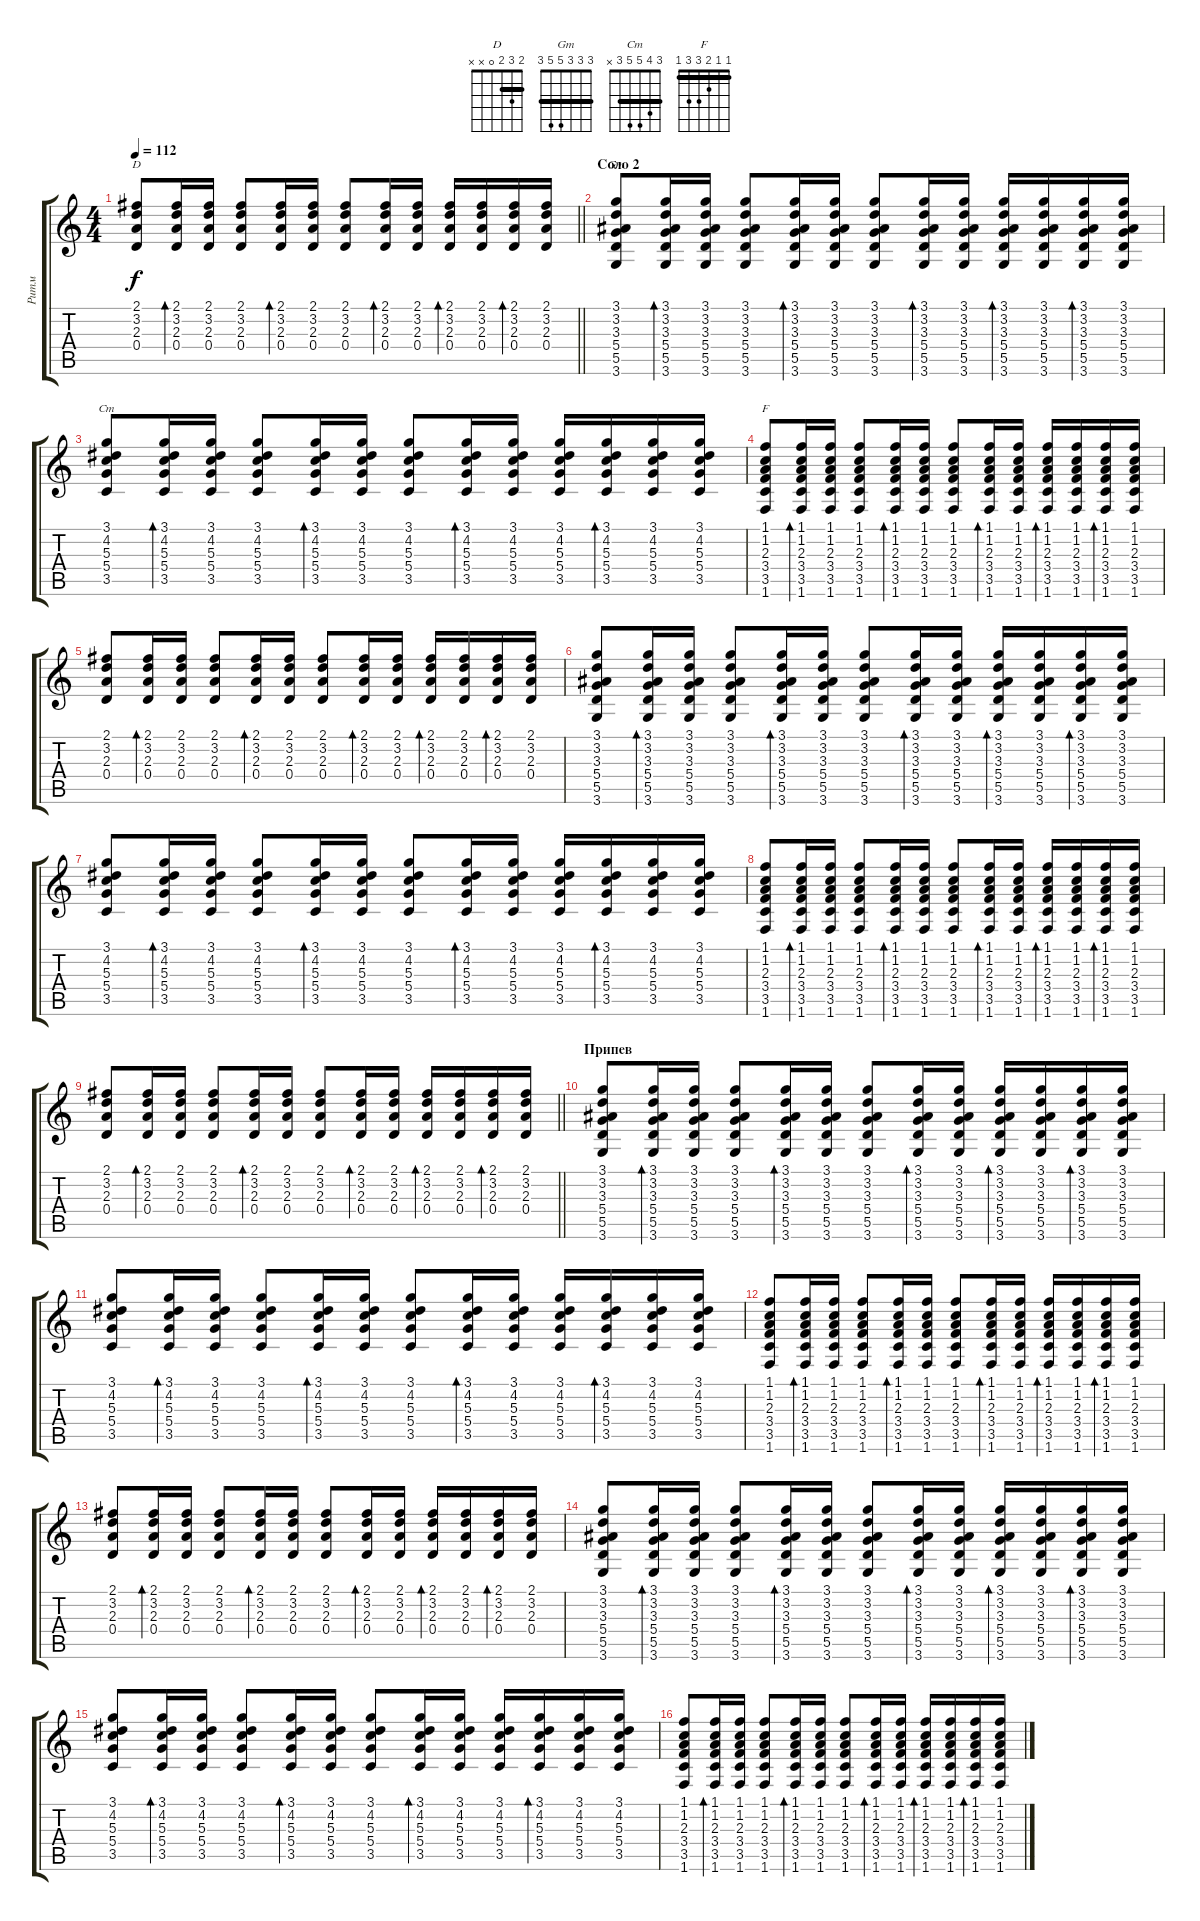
\track ("Ритм" "Ритм") {instrument acousticguitarsteel}
\staff {score tabs}
\tuning (E4 B3 G3 D3 A2 E2) {hide}
\chord ("D" 2 3 2 0 x x) {barre 2}
\chord ("Gm" 3 3 3 5 5 3) {barre 3}
\chord ("Cm" 3 4 5 5 3 x) {barre 3}
\chord ("F" 1 1 2 3 3 1) {barre 1}
\ts (4 4)
\tempo 112
\clef g2
\barLineRight lightlight
\ks c
(2.1 3.2 2.3 0.4).8{ch "D" dy f} (2.1 3.2 2.3 0.4).16{bd 30} (2.1 3.2 2.3 0.4).16 (2.1 3.2 2.3 0.4).8 (2.1 3.2 2.3 0.4).16{bd 30} (2.1 3.2 2.3 0.4).16 (2.1 3.2 2.3 0.4).8 (2.1 3.2 2.3 0.4).16{bd 30} (2.1 3.2 2.3 0.4).16 (2.1 3.2 2.3 0.4).16{bd 30} (2.1 3.2 2.3 0.4).16 (2.1 3.2 2.3 0.4).16{bd 30} (2.1 3.2 2.3 0.4).16 |
\section ("" "Соло 2")
(3.1 3.2 3.3 5.4 5.5 3.6).8{ch "Gm"} (3.1 3.2 3.3 5.4 5.5 3.6).16{bd 30} (3.1 3.2 3.3 5.4 5.5 3.6).16 (3.1 3.2 3.3 5.4 5.5 3.6).8 (3.1 3.2 3.3 5.4 5.5 3.6).16{bd 30} (3.1 3.2 3.3 5.4 5.5 3.6).16 (3.1 3.2 3.3 5.4 5.5 3.6).8 (3.1 3.2 3.3 5.4 5.5 3.6).16{bd 30} (3.1 3.2 3.3 5.4 5.5 3.6).16 (3.1 3.2 3.3 5.4 5.5 3.6).16{bd 30} (3.1 3.2 3.3 5.4 5.5 3.6).16 (3.1 3.2 3.3 5.4 5.5 3.6).16{bd 30} (3.1 3.2 3.3 5.4 5.5 3.6).16 |
(3.1 4.2 5.3 5.4 3.5).8{ch "Cm"} (3.1 4.2 5.3 5.4 3.5).16{bd 30} (3.1 4.2 5.3 5.4 3.5).16 (3.1 4.2 5.3 5.4 3.5).8 (3.1 4.2 5.3 5.4 3.5).16{bd 30} (3.1 4.2 5.3 5.4 3.5).16 (3.1 4.2 5.3 5.4 3.5).8 (3.1 4.2 5.3 5.4 3.5).16{bd 30} (3.1 4.2 5.3 5.4 3.5).16 (3.1 4.2 5.3 5.4 3.5).16 (3.1 4.2 5.3 5.4 3.5).16{bd 30} (3.1 4.2 5.3 5.4 3.5).16 (3.1 4.2 5.3 5.4 3.5).16 |
(1.1 1.2 2.3 3.4 3.5 1.6).8{ch "F"} (1.1 1.2 2.3 3.4 3.5 1.6).16{bd 30} (1.1 1.2 2.3 3.4 3.5 1.6).16 (1.1 1.2 2.3 3.4 3.5 1.6).8 (1.1 1.2 2.3 3.4 3.5 1.6).16{bd 30} (1.1 1.2 2.3 3.4 3.5 1.6).16 (1.1 1.2 2.3 3.4 3.5 1.6).8 (1.1 1.2 2.3 3.4 3.5 1.6).16{bd 30} (1.1 1.2 2.3 3.4 3.5 1.6).16 (1.1 1.2 2.3 3.4 3.5 1.6).16{bd 30} (1.1 1.2 2.3 3.4 3.5 1.6).16 (1.1 1.2 2.3 3.4 3.5 1.6).16{bd 30} (1.1 1.2 2.3 3.4 3.5 1.6).16 |
(2.1 3.2 2.3 0.4).8 (2.1 3.2 2.3 0.4).16{bd 30} (2.1 3.2 2.3 0.4).16 (2.1 3.2 2.3 0.4).8 (2.1 3.2 2.3 0.4).16{bd 30} (2.1 3.2 2.3 0.4).16 (2.1 3.2 2.3 0.4).8 (2.1 3.2 2.3 0.4).16{bd 30} (2.1 3.2 2.3 0.4).16 (2.1 3.2 2.3 0.4).16{bd 30} (2.1 3.2 2.3 0.4).16 (2.1 3.2 2.3 0.4).16{bd 30} (2.1 3.2 2.3 0.4).16 |
(3.1 3.2 3.3 5.4 5.5 3.6).8 (3.1 3.2 3.3 5.4 5.5 3.6).16{bd 30} (3.1 3.2 3.3 5.4 5.5 3.6).16 (3.1 3.2 3.3 5.4 5.5 3.6).8 (3.1 3.2 3.3 5.4 5.5 3.6).16{bd 30} (3.1 3.2 3.3 5.4 5.5 3.6).16 (3.1 3.2 3.3 5.4 5.5 3.6).8 (3.1 3.2 3.3 5.4 5.5 3.6).16{bd 30} (3.1 3.2 3.3 5.4 5.5 3.6).16 (3.1 3.2 3.3 5.4 5.5 3.6).16{bd 30} (3.1 3.2 3.3 5.4 5.5 3.6).16 (3.1 3.2 3.3 5.4 5.5 3.6).16{bd 30} (3.1 3.2 3.3 5.4 5.5 3.6).16 |
(3.1 4.2 5.3 5.4 3.5).8 (3.1 4.2 5.3 5.4 3.5).16{bd 30} (3.1 4.2 5.3 5.4 3.5).16 (3.1 4.2 5.3 5.4 3.5).8 (3.1 4.2 5.3 5.4 3.5).16{bd 30} (3.1 4.2 5.3 5.4 3.5).16 (3.1 4.2 5.3 5.4 3.5).8 (3.1 4.2 5.3 5.4 3.5).16{bd 30} (3.1 4.2 5.3 5.4 3.5).16 (3.1 4.2 5.3 5.4 3.5).16 (3.1 4.2 5.3 5.4 3.5).16{bd 30} (3.1 4.2 5.3 5.4 3.5).16 (3.1 4.2 5.3 5.4 3.5).16 |
(1.1 1.2 2.3 3.4 3.5 1.6).8 (1.1 1.2 2.3 3.4 3.5 1.6).16{bd 30} (1.1 1.2 2.3 3.4 3.5 1.6).16 (1.1 1.2 2.3 3.4 3.5 1.6).8 (1.1 1.2 2.3 3.4 3.5 1.6).16{bd 30} (1.1 1.2 2.3 3.4 3.5 1.6).16 (1.1 1.2 2.3 3.4 3.5 1.6).8 (1.1 1.2 2.3 3.4 3.5 1.6).16{bd 30} (1.1 1.2 2.3 3.4 3.5 1.6).16 (1.1 1.2 2.3 3.4 3.5 1.6).16{bd 30} (1.1 1.2 2.3 3.4 3.5 1.6).16 (1.1 1.2 2.3 3.4 3.5 1.6).16{bd 30} (1.1 1.2 2.3 3.4 3.5 1.6).16 |
\barLineRight lightlight
(2.1 3.2 2.3 0.4).8 (2.1 3.2 2.3 0.4).16{bd 30} (2.1 3.2 2.3 0.4).16 (2.1 3.2 2.3 0.4).8 (2.1 3.2 2.3 0.4).16{bd 30} (2.1 3.2 2.3 0.4).16 (2.1 3.2 2.3 0.4).8 (2.1 3.2 2.3 0.4).16{bd 30} (2.1 3.2 2.3 0.4).16 (2.1 3.2 2.3 0.4).16{bd 30} (2.1 3.2 2.3 0.4).16 (2.1 3.2 2.3 0.4).16{bd 30} (2.1 3.2 2.3 0.4).16 |
\section ("" "Припев")
(3.1 3.2 3.3 5.4 5.5 3.6).8 (3.1 3.2 3.3 5.4 5.5 3.6).16{bd 30} (3.1 3.2 3.3 5.4 5.5 3.6).16 (3.1 3.2 3.3 5.4 5.5 3.6).8 (3.1 3.2 3.3 5.4 5.5 3.6).16{bd 30} (3.1 3.2 3.3 5.4 5.5 3.6).16 (3.1 3.2 3.3 5.4 5.5 3.6).8 (3.1 3.2 3.3 5.4 5.5 3.6).16{bd 30} (3.1 3.2 3.3 5.4 5.5 3.6).16 (3.1 3.2 3.3 5.4 5.5 3.6).16{bd 30} (3.1 3.2 3.3 5.4 5.5 3.6).16 (3.1 3.2 3.3 5.4 5.5 3.6).16{bd 30} (3.1 3.2 3.3 5.4 5.5 3.6).16 |
(3.1 4.2 5.3 5.4 3.5).8 (3.1 4.2 5.3 5.4 3.5).16{bd 30} (3.1 4.2 5.3 5.4 3.5).16 (3.1 4.2 5.3 5.4 3.5).8 (3.1 4.2 5.3 5.4 3.5).16{bd 30} (3.1 4.2 5.3 5.4 3.5).16 (3.1 4.2 5.3 5.4 3.5).8 (3.1 4.2 5.3 5.4 3.5).16{bd 30} (3.1 4.2 5.3 5.4 3.5).16 (3.1 4.2 5.3 5.4 3.5).16 (3.1 4.2 5.3 5.4 3.5).16{bd 30} (3.1 4.2 5.3 5.4 3.5).16 (3.1 4.2 5.3 5.4 3.5).16 |
(1.1 1.2 2.3 3.4 3.5 1.6).8 (1.1 1.2 2.3 3.4 3.5 1.6).16{bd 30} (1.1 1.2 2.3 3.4 3.5 1.6).16 (1.1 1.2 2.3 3.4 3.5 1.6).8 (1.1 1.2 2.3 3.4 3.5 1.6).16{bd 30} (1.1 1.2 2.3 3.4 3.5 1.6).16 (1.1 1.2 2.3 3.4 3.5 1.6).8 (1.1 1.2 2.3 3.4 3.5 1.6).16{bd 30} (1.1 1.2 2.3 3.4 3.5 1.6).16 (1.1 1.2 2.3 3.4 3.5 1.6).16{bd 30} (1.1 1.2 2.3 3.4 3.5 1.6).16 (1.1 1.2 2.3 3.4 3.5 1.6).16{bd 30} (1.1 1.2 2.3 3.4 3.5 1.6).16 |
(2.1 3.2 2.3 0.4).8 (2.1 3.2 2.3 0.4).16{bd 30} (2.1 3.2 2.3 0.4).16 (2.1 3.2 2.3 0.4).8 (2.1 3.2 2.3 0.4).16{bd 30} (2.1 3.2 2.3 0.4).16 (2.1 3.2 2.3 0.4).8 (2.1 3.2 2.3 0.4).16{bd 30} (2.1 3.2 2.3 0.4).16 (2.1 3.2 2.3 0.4).16{bd 30} (2.1 3.2 2.3 0.4).16 (2.1 3.2 2.3 0.4).16{bd 30} (2.1 3.2 2.3 0.4).16 |
(3.1 3.2 3.3 5.4 5.5 3.6).8 (3.1 3.2 3.3 5.4 5.5 3.6).16{bd 30} (3.1 3.2 3.3 5.4 5.5 3.6).16 (3.1 3.2 3.3 5.4 5.5 3.6).8 (3.1 3.2 3.3 5.4 5.5 3.6).16{bd 30} (3.1 3.2 3.3 5.4 5.5 3.6).16 (3.1 3.2 3.3 5.4 5.5 3.6).8 (3.1 3.2 3.3 5.4 5.5 3.6).16{bd 30} (3.1 3.2 3.3 5.4 5.5 3.6).16 (3.1 3.2 3.3 5.4 5.5 3.6).16{bd 30} (3.1 3.2 3.3 5.4 5.5 3.6).16 (3.1 3.2 3.3 5.4 5.5 3.6).16{bd 30} (3.1 3.2 3.3 5.4 5.5 3.6).16 |
(3.1 4.2 5.3 5.4 3.5).8 (3.1 4.2 5.3 5.4 3.5).16{bd 30} (3.1 4.2 5.3 5.4 3.5).16 (3.1 4.2 5.3 5.4 3.5).8 (3.1 4.2 5.3 5.4 3.5).16{bd 30} (3.1 4.2 5.3 5.4 3.5).16 (3.1 4.2 5.3 5.4 3.5).8 (3.1 4.2 5.3 5.4 3.5).16{bd 30} (3.1 4.2 5.3 5.4 3.5).16 (3.1 4.2 5.3 5.4 3.5).16 (3.1 4.2 5.3 5.4 3.5).16{bd 30} (3.1 4.2 5.3 5.4 3.5).16 (3.1 4.2 5.3 5.4 3.5).16 |
(1.1 1.2 2.3 3.4 3.5 1.6).8 (1.1 1.2 2.3 3.4 3.5 1.6).16{bd 30} (1.1 1.2 2.3 3.4 3.5 1.6).16 (1.1 1.2 2.3 3.4 3.5 1.6).8 (1.1 1.2 2.3 3.4 3.5 1.6).16{bd 30} (1.1 1.2 2.3 3.4 3.5 1.6).16 (1.1 1.2 2.3 3.4 3.5 1.6).8 (1.1 1.2 2.3 3.4 3.5 1.6).16{bd 30} (1.1 1.2 2.3 3.4 3.5 1.6).16 (1.1 1.2 2.3 3.4 3.5 1.6).16{bd 30} (1.1 1.2 2.3 3.4 3.5 1.6).16 (1.1 1.2 2.3 3.4 3.5 1.6).16{bd 30} (1.1 1.2 2.3 3.4 3.5 1.6).16
